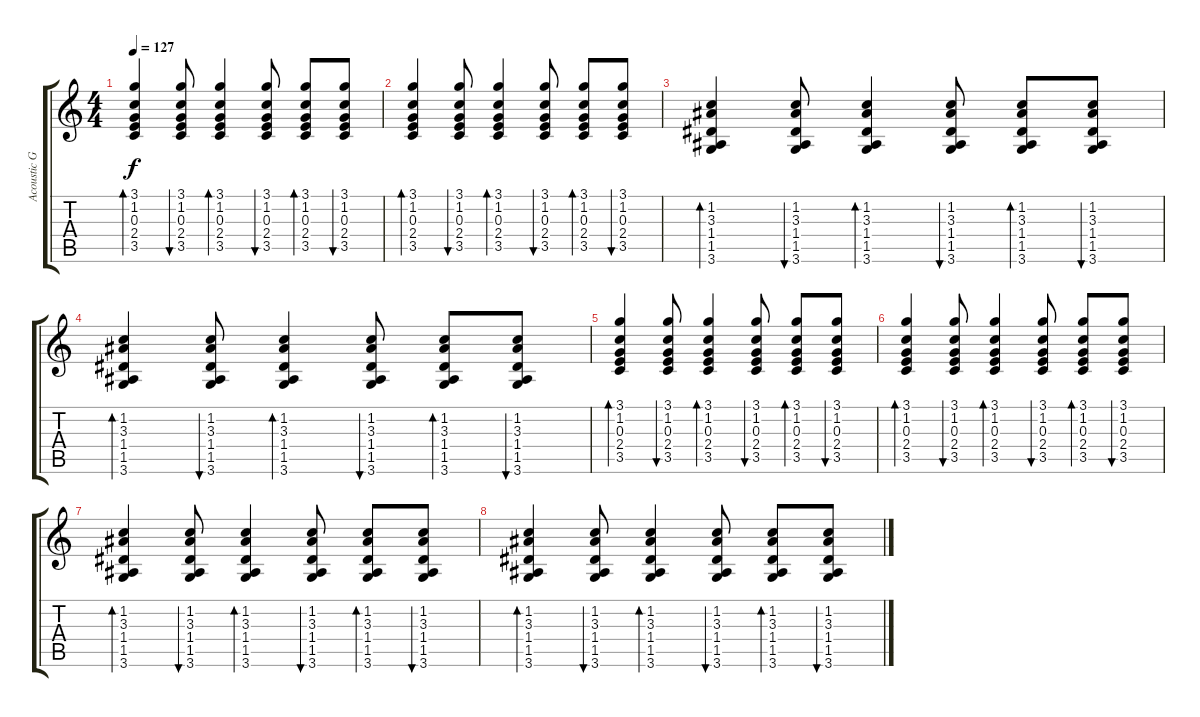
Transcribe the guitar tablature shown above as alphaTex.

\track ("Acoustic Guitar" "Acoustic G") {instrument acousticguitarsteel}
\staff {score tabs}
\tuning (E4 B3 G3 D3 A2 E2) {hide}
\ts (4 4)
\tempo 127
\clef g2
\ks c
(3.1 1.2 0.3 2.4 3.5).4{bd 60 dy f} (3.1 1.2 0.3 2.4 3.5).8{bu 60} (3.1 1.2 0.3 2.4 3.5).4{bd 60} (3.1 1.2 0.3 2.4 3.5).8{bu 60} (3.1 1.2 0.3 2.4 3.5).8{bd 60} (3.1 1.2 0.3 2.4 3.5).8{bu 60} |
(3.1 1.2 0.3 2.4 3.5).4{bd 60} (3.1 1.2 0.3 2.4 3.5).8{bu 60} (3.1 1.2 0.3 2.4 3.5).4{bd 60} (3.1 1.2 0.3 2.4 3.5).8{bu 60} (3.1 1.2 0.3 2.4 3.5).8{bd 60} (3.1 1.2 0.3 2.4 3.5).8{bu 60} |
(1.2 3.3 1.4 1.5 3.6).4{bd 60} (1.2 3.3 1.4 1.5 3.6).8{bu 60} (1.2 3.3 1.4 1.5 3.6).4{bd 60} (1.2 3.3 1.4 1.5 3.6).8{bu 60} (1.2 3.3 1.4 1.5 3.6).8{bd 60} (1.2 3.3 1.4 1.5 3.6).8{bu 60} |
(1.2 3.3 1.4 1.5 3.6).4{bd 60} (1.2 3.3 1.4 1.5 3.6).8{bu 60} (1.2 3.3 1.4 1.5 3.6).4{bd 60} (1.2 3.3 1.4 1.5 3.6).8{bu 60} (1.2 3.3 1.4 1.5 3.6).8{bd 60} (1.2 3.3 1.4 1.5 3.6).8{bu 60} |
(3.1 1.2 0.3 2.4 3.5).4{bd 60} (3.1 1.2 0.3 2.4 3.5).8{bu 60} (3.1 1.2 0.3 2.4 3.5).4{bd 60} (3.1 1.2 0.3 2.4 3.5).8{bu 60} (3.1 1.2 0.3 2.4 3.5).8{bd 60} (3.1 1.2 0.3 2.4 3.5).8{bu 60} |
(3.1 1.2 0.3 2.4 3.5).4{bd 60} (3.1 1.2 0.3 2.4 3.5).8{bu 60} (3.1 1.2 0.3 2.4 3.5).4{bd 60} (3.1 1.2 0.3 2.4 3.5).8{bu 60} (3.1 1.2 0.3 2.4 3.5).8{bd 60} (3.1 1.2 0.3 2.4 3.5).8{bu 60} |
(1.2 3.3 1.4 1.5 3.6).4{bd 60} (1.2 3.3 1.4 1.5 3.6).8{bu 60} (1.2 3.3 1.4 1.5 3.6).4{bd 60} (1.2 3.3 1.4 1.5 3.6).8{bu 60} (1.2 3.3 1.4 1.5 3.6).8{bd 60} (1.2 3.3 1.4 1.5 3.6).8{bu 60} |
(1.2 3.3 1.4 1.5 3.6).4{bd 60} (1.2 3.3 1.4 1.5 3.6).8{bu 60} (1.2 3.3 1.4 1.5 3.6).4{bd 60} (1.2 3.3 1.4 1.5 3.6).8{bu 60} (1.2 3.3 1.4 1.5 3.6).8{bd 60} (1.2 3.3 1.4 1.5 3.6).8{bu 60}
